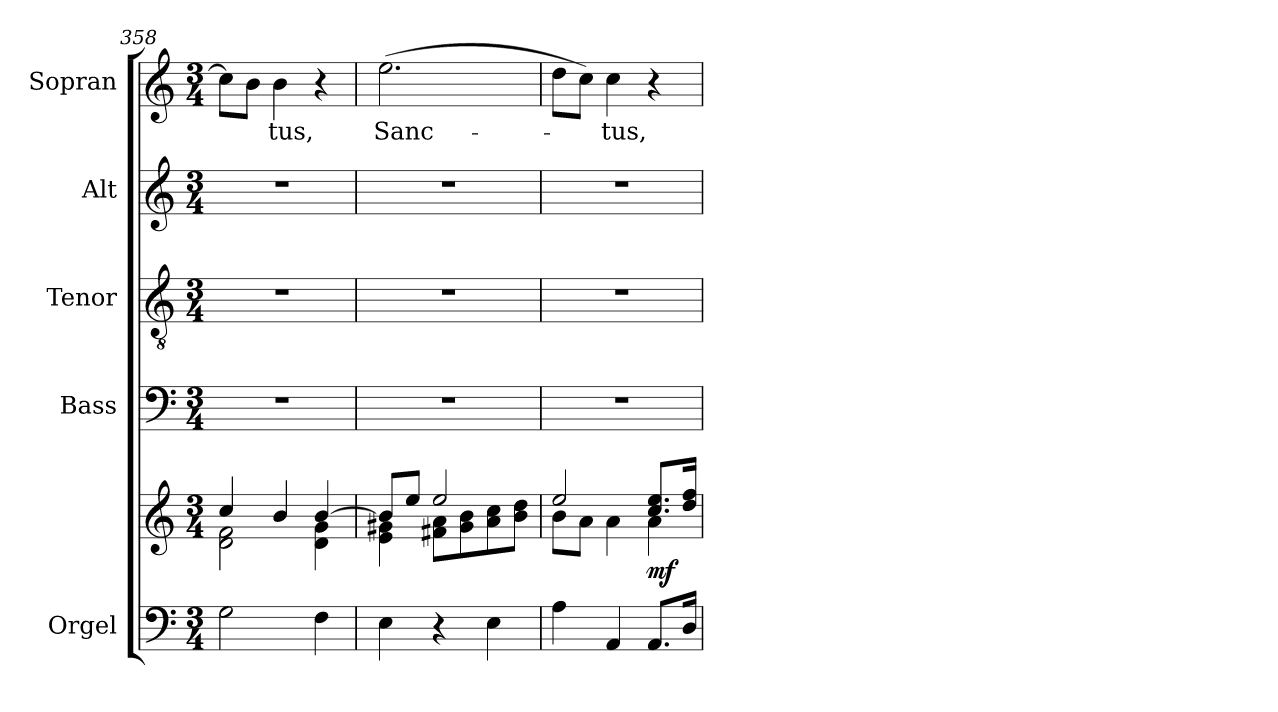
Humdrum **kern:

**kern	**kern	**dynam	**kern	**kern	**kern	**kern	**text
*part5	*part5	*part5	*part4	*part3	*part2	*part1	*part1
*staff6	*staff5	*staff5/6	*staff4	*staff3	*staff2	*staff1	*staff1
*I"Orgel	*	*	*I"Bass	*I"Tenor	*I"Alt	*I"Sopran	*
*I'Org.	*	*	*I'B.	*I'T.	*I'A.	*I'S.	*
*clefF4	*clefG2	*	*clefF4	*clefGv2	*clefG2	*clefG2	*
*k[]	*k[]	*	*k[]	*k[]	*k[]	*k[]	*
*C:	*C:	*	*C:	*C:	*C:	*C:	*
*M3/4	*M3/4	*	*M3/4	*M3/4	*M3/4	*M3/4	*
=358	=358	=358	=358	=358	=358	=358	=358
*	*^	*	*	*	*	*	*
2G\	4cc/	2d\ 2f\	.	2.r	2.r	2.r	8cc\L]	.
.	.	.	.	.	.	.	8b\J	.
!	!	!	!	!	!	!	!	!LO:LY:b
.	4b/	.	.	.	.	.	4b\	-tus,
4F\	[>4b/	4d\ 4g\	.	.	.	.	4r	.
=359	=359	=359	=359	=359	=359	=359	=359	=359
!	!	!	!	!	!	!	!	!LO:LY:b
4E\	8b/L]	4e\ 4g#X\	.	2.r	2.r	2.r	(>2.ee\	Sanc-
.	8ee/J	.	.	.	.	.	.	.
4r	2ee/	8f#X\ 8a\L	.	.	.	.	.	.
.	.	8g#\ 8b\	.	.	.	.	.	.
4E\	.	8a\ 8cc\	.	.	.	.	.	.
.	.	8b\ 8dd\J	.	.	.	.	.	.
=360	=360	=360	=360	=360	=360	=360	=360	=360
4A\	2ee/	8b\L	.	2.r	2.r	2.r	8dd\L	.
.	.	8a\J	.	.	.	.	8cc\J)	.
!	!	!	!	!	!	!	!	!LO:LY:b
4AA/	.	4a\	.	.	.	.	4cc\	-tus,
!	!	!	!LO:DY:b	!	!	!	!	!
8.AA/L	8.cc/ 8.ee/L	4a\	mf	.	.	.	4r	.
16D/Jk	16dd/ 16ff/Jk	.	.	.	.	.	.	.
*	*v	*v	*	*	*	*	*	*
=	=	=	=	=	=	=	=
*-	*-	*-	*-	*-	*-	*-	*-
